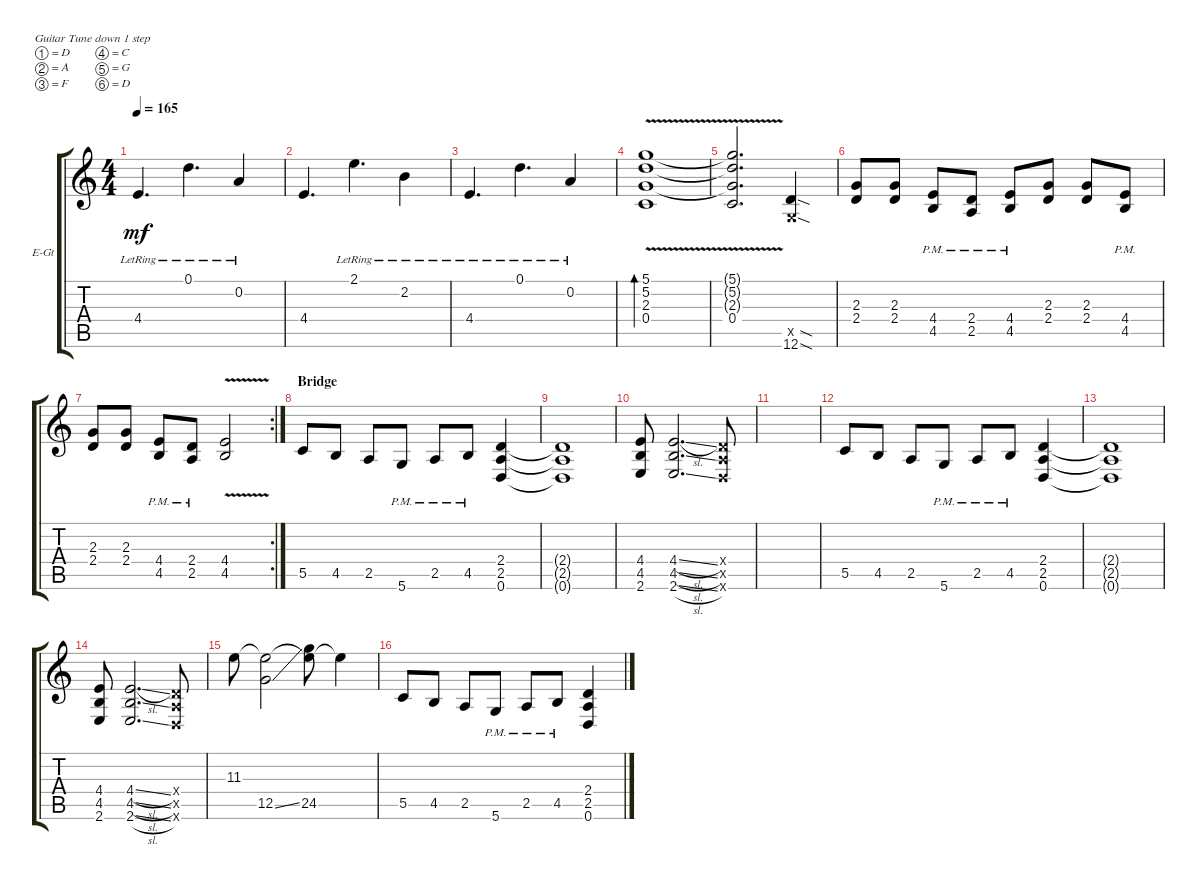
\bracketExtendMode groupsimilarinstruments
\firstSystemTrackNameOrientation horizontal
\otherSystemsTrackNameOrientation horizontal
\track ("Guitar Rhythm" "E-Gt") {solo instrument distortionguitar}
\staff {score tabs}
\tuning (D4 A3 F3 C3 G2 D2)
\ts (4 4)
\tempo 165
\clef g2
\ks c
4.4{lr}.4{d dy mf} 0.1{lr}.4{d} 0.2{lr}.4 |
4.4.4{d} 2.1{lr}.4{d} 2.2{lr}.4 |
4.4{lr}.4{d} 0.1{lr}.4{d} 0.2{lr}.4 |
(2.3{v} 5.1 5.2 0.4).1{bd 504} |
(0.4{v} 2.3{v t} 5.2{t} 5.1{t}).2{d} (12.6{sod} 0.5{sod x}).4 |
(2.3 2.4).8 (2.4 2.3).8 (4.4{pm} 4.5{pm}).8 (2.5{pm} 2.4{pm}).8 (4.4{pm} 4.5{pm}).8 (2.3 2.4).8 (2.3 2.4).8 (4.5{pm} 4.4).8 |
\rc 2
(2.3 2.4).8 (2.4 2.3).8 (4.4{pm} 4.5{pm}).8 (2.5{pm} 2.4{pm}).8 (4.4{v} 4.5).2 |
\section ("" "Bridge")
5.5.8 4.5.8 2.5.8 5.6{pm}.8 2.5{pm}.8 4.5{pm}.8 (0.6 2.5 2.4).4 |
(0.6{t} 2.5{t} 2.4{t}).1 |
(2.6 4.5 4.4).8 (2.6{sl} 4.5{sl} 4.4{sl}).2{d} (0.6{x} 2.5{x} 2.4{x}).8 |
|
5.5.8 4.5.8 2.5.8 5.6{pm}.8 2.5{pm}.8 4.5{pm}.8 (0.6 2.5 2.4).4 |
(0.6{t} 2.5{t} 2.4{t}).1 |
(2.6 4.5 4.4).8 (2.6{sl} 4.5{sl} 4.4{sl}).2{d} (0.6{x} 2.5{x} 2.4{x}).8 |
11.3.8 (12.5{ss} 11.3{t}).2 (24.5 11.3{t}).8 11.3{t}.4 |
5.5.8 4.5.8 2.5.8 5.6{pm}.8 2.5{pm}.8 4.5{pm}.8 (0.6 2.5 2.4).4
